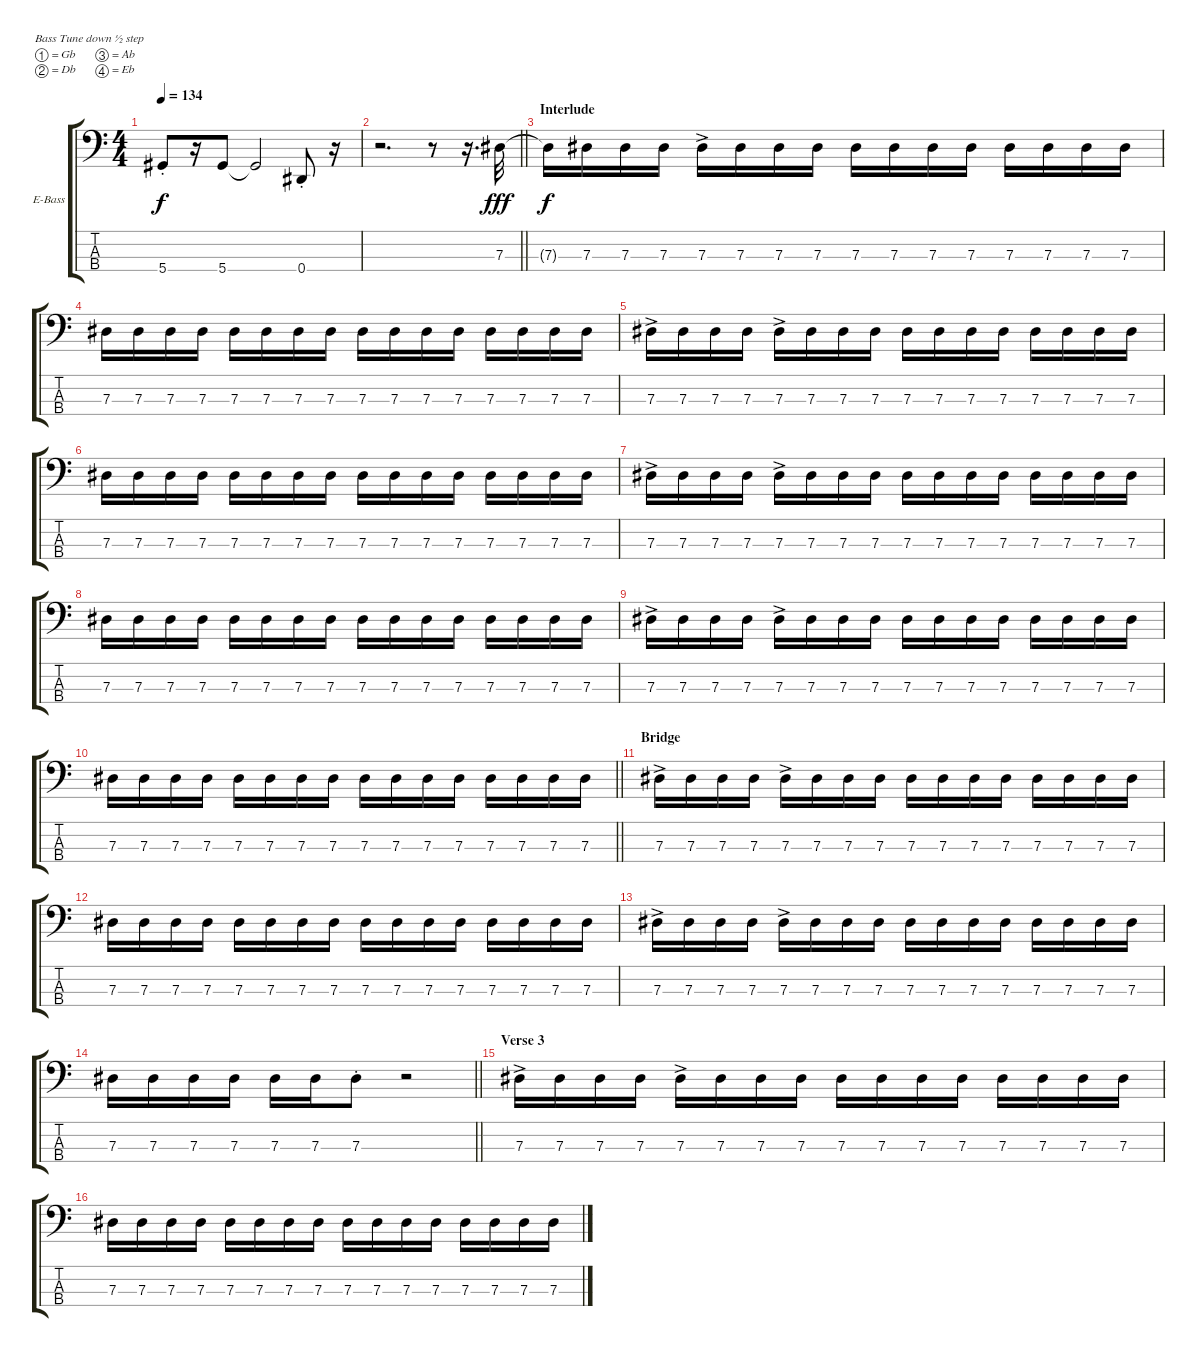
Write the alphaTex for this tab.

\bracketExtendMode groupsimilarinstruments
\firstSystemTrackNameOrientation horizontal
\otherSystemsTrackNameOrientation horizontal
\track ("Bass" "E-Bass") {instrument electricbasspick}
\staff {score tabs}
\tuning (Gb2 Db2 Ab1 Eb1)
\ts (4 4)
\tempo 134
\clef f4
\ks c
5.4{st}.8{dy f} r.16 5.4.8 5.4{t}.2 0.4{st}.8 r.16 |
\barLineRight lightlight
r.2{d} r.8 r.16{d} 7.3.32{dy fff} |
\section ("" "Interlude")
7.3{t}.16{dy f} 7.3.16 7.3.16 7.3.16 7.3{ac}.16 7.3.16 7.3.16 7.3.16 7.3.16 7.3.16 7.3.16 7.3.16 7.3.16 7.3.16 7.3.16 7.3.16 |
7.3.16 7.3.16 7.3.16 7.3.16 7.3.16 7.3.16 7.3.16 7.3.16 7.3.16 7.3.16 7.3.16 7.3.16 7.3.16 7.3.16 7.3.16 7.3.16 |
7.3{ac}.16 7.3.16 7.3.16 7.3.16 7.3{ac}.16 7.3.16 7.3.16 7.3.16 7.3.16 7.3.16 7.3.16 7.3.16 7.3.16 7.3.16 7.3.16 7.3.16 |
7.3.16 7.3.16 7.3.16 7.3.16 7.3.16 7.3.16 7.3.16 7.3.16 7.3.16 7.3.16 7.3.16 7.3.16 7.3.16 7.3.16 7.3.16 7.3.16 |
7.3{ac}.16 7.3.16 7.3.16 7.3.16 7.3{ac}.16 7.3.16 7.3.16 7.3.16 7.3.16 7.3.16 7.3.16 7.3.16 7.3.16 7.3.16 7.3.16 7.3.16 |
7.3.16 7.3.16 7.3.16 7.3.16 7.3.16 7.3.16 7.3.16 7.3.16 7.3.16 7.3.16 7.3.16 7.3.16 7.3.16 7.3.16 7.3.16 7.3.16 |
7.3{ac}.16 7.3.16 7.3.16 7.3.16 7.3{ac}.16 7.3.16 7.3.16 7.3.16 7.3.16 7.3.16 7.3.16 7.3.16 7.3.16 7.3.16 7.3.16 7.3.16 |
\barLineRight lightlight
7.3.16 7.3.16 7.3.16 7.3.16 7.3.16 7.3.16 7.3.16 7.3.16 7.3.16 7.3.16 7.3.16 7.3.16 7.3.16 7.3.16 7.3.16 7.3.16 |
\section ("" "Bridge")
7.3{ac}.16 7.3.16 7.3.16 7.3.16 7.3{ac}.16 7.3.16 7.3.16 7.3.16 7.3.16 7.3.16 7.3.16 7.3.16 7.3.16 7.3.16 7.3.16 7.3.16 |
7.3.16 7.3.16 7.3.16 7.3.16 7.3.16 7.3.16 7.3.16 7.3.16 7.3.16 7.3.16 7.3.16 7.3.16 7.3.16 7.3.16 7.3.16 7.3.16 |
7.3{ac}.16 7.3.16 7.3.16 7.3.16 7.3{ac}.16 7.3.16 7.3.16 7.3.16 7.3.16 7.3.16 7.3.16 7.3.16 7.3.16 7.3.16 7.3.16 7.3.16 |
\barLineRight lightlight
7.3.16 7.3.16 7.3.16 7.3.16 7.3.16 7.3.16 7.3{st}.8 r.2 |
\section ("" "Verse 3")
7.3{ac}.16 7.3.16 7.3.16 7.3.16 7.3{ac}.16 7.3.16 7.3.16 7.3.16 7.3.16 7.3.16 7.3.16 7.3.16 7.3.16 7.3.16 7.3.16 7.3.16 |
7.3.16 7.3.16 7.3.16 7.3.16 7.3.16 7.3.16 7.3.16 7.3.16 7.3.16 7.3.16 7.3.16 7.3.16 7.3.16 7.3.16 7.3.16 7.3.16
